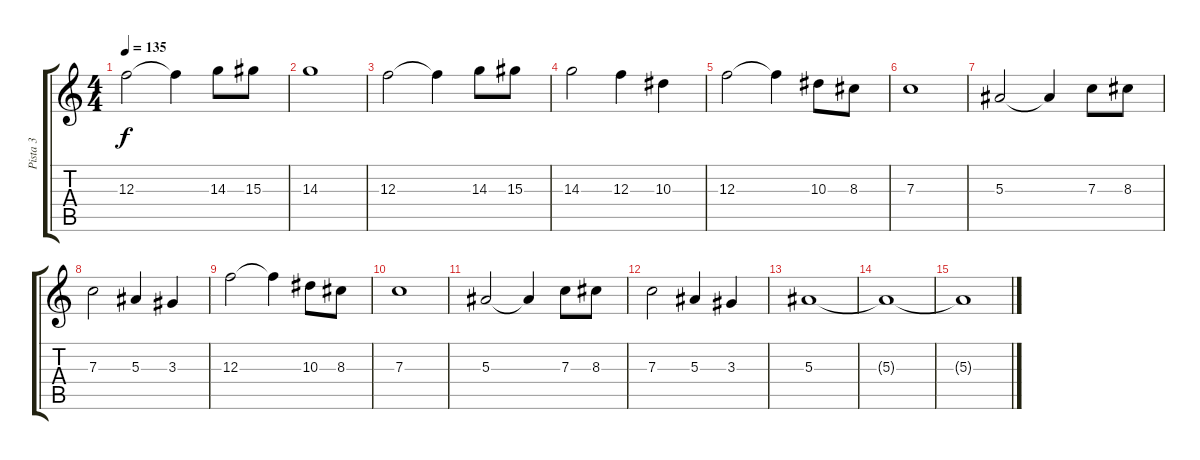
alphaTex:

\track ("Pista 3" "Pista 3") {instrument distortionguitar}
\staff {score tabs}
\tuning (D4 A3 F3 C3 G2 C2) {hide}
\ts (4 4)
\tempo 135
\clef g2
\ks c
12.3.2{dy f} 12.3{t}.4 14.3.8 15.3.8 |
14.3.1 |
12.3.2 12.3{t}.4 14.3.8 15.3.8 |
14.3.2 12.3.4 10.3.4 |
12.3.2 12.3{t}.4 10.3.8 8.3.8 |
7.3.1 |
5.3.2 5.3{t}.4 7.3.8 8.3.8 |
7.3.2 5.3.4 3.3.4 |
12.3.2 12.3{t}.4 10.3.8 8.3.8 |
7.3.1 |
5.3.2 5.3{t}.4 7.3.8 8.3.8 |
7.3.2 5.3.4 3.3.4 |
5.3.1{volume 5} |
5.3{t}.1 |
5.3{t}.1
